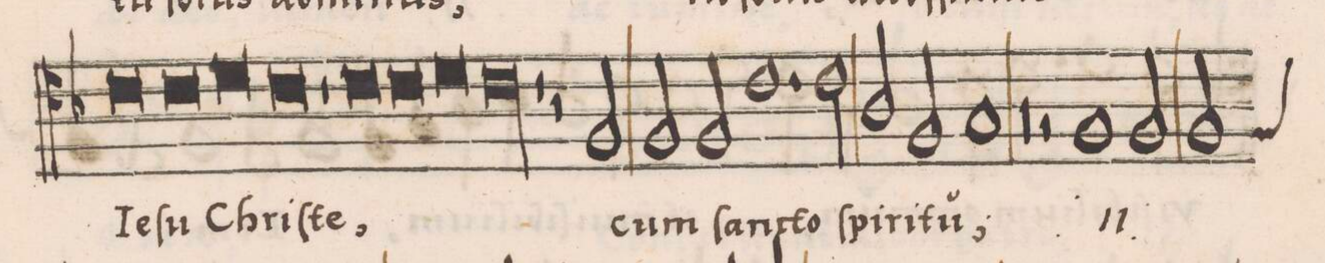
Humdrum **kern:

**kern	**text
*I"CANTVS	*
*clefC4	*
*k[b-]	*
*met(C|)	*
*M2/1	*
1r	.
=88	=88
*col	*
0c	Ie-
=89	=89
0c	-ſu
=90	=90
0d	Chri-
=91	=91
0c	-ſte,
=92	=92
1r	.
0c	.
=93	=93
0c	.
=94	=94
0d	.
*Xcol	*
=95	=95
[1cl	.
=96	=96
0c_	.
=97	=97
1c]	.
1r	.
=98	=98
2r	.
2F/	cum
2F/	ſanc-
2F/	-to
=99	=99
1.c	ſpi-
2c\	-ri-
=100	=100
2A/	-tu;
2F/	.
1G	.
=101	=101
0r	.
=102	=102
2r	.
*	*ij
1F	cum
2F/	ſanc-
=103	=103
*custos:F	*
2F/	-to
*-	*-
